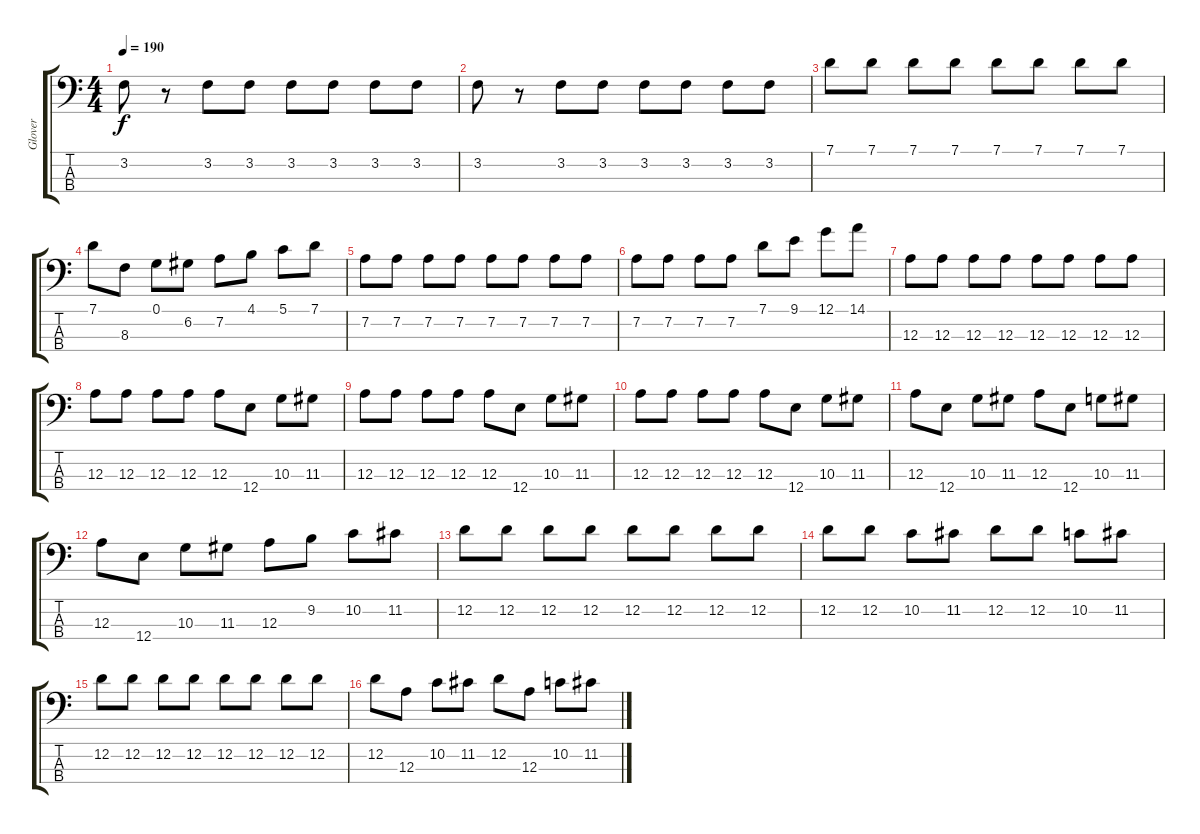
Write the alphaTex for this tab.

\track ("Glover" "Glover") {instrument electricbassfinger}
\staff {score tabs}
\tuning (G2 D2 A1 E1) {hide}
\ts (4 4)
\tempo 190
\clef f4
\ks c
3.2.8{dy f} r.8 3.2.8 3.2.8 3.2.8 3.2.8 3.2.8 3.2.8 |
3.2.8 r.8 3.2.8 3.2.8 3.2.8 3.2.8 3.2.8 3.2.8 |
7.1.8 7.1.8 7.1.8 7.1.8 7.1.8 7.1.8 7.1.8 7.1.8 |
7.1.8 8.3.8 0.1.8 6.2.8 7.2.8 4.1.8 5.1.8 7.1.8 |
7.2.8 7.2.8 7.2.8 7.2.8 7.2.8 7.2.8 7.2.8 7.2.8 |
7.2.8 7.2.8 7.2.8 7.2.8 7.1.8 9.1.8 12.1.8 14.1.8 |
12.3.8 12.3.8 12.3.8 12.3.8 12.3.8 12.3.8 12.3.8 12.3.8 |
12.3.8 12.3.8 12.3.8 12.3.8 12.3.8 12.4.8 10.3.8 11.3.8 |
12.3.8 12.3.8 12.3.8 12.3.8 12.3.8 12.4.8 10.3.8 11.3.8 |
12.3.8 12.3.8 12.3.8 12.3.8 12.3.8 12.4.8 10.3.8 11.3.8 |
12.3.8 12.4.8 10.3.8 11.3.8 12.3.8 12.4.8 10.3.8 11.3.8 |
12.3.8 12.4.8 10.3.8 11.3.8 12.3.8 9.2.8 10.2.8 11.2.8 |
12.2.8 12.2.8 12.2.8 12.2.8 12.2.8 12.2.8 12.2.8 12.2.8 |
12.2.8 12.2.8 10.2.8 11.2.8 12.2.8 12.2.8 10.2.8 11.2.8 |
12.2.8 12.2.8 12.2.8 12.2.8 12.2.8 12.2.8 12.2.8 12.2.8 |
12.2.8 12.3.8 10.2.8 11.2.8 12.2.8 12.3.8 10.2.8 11.2.8
